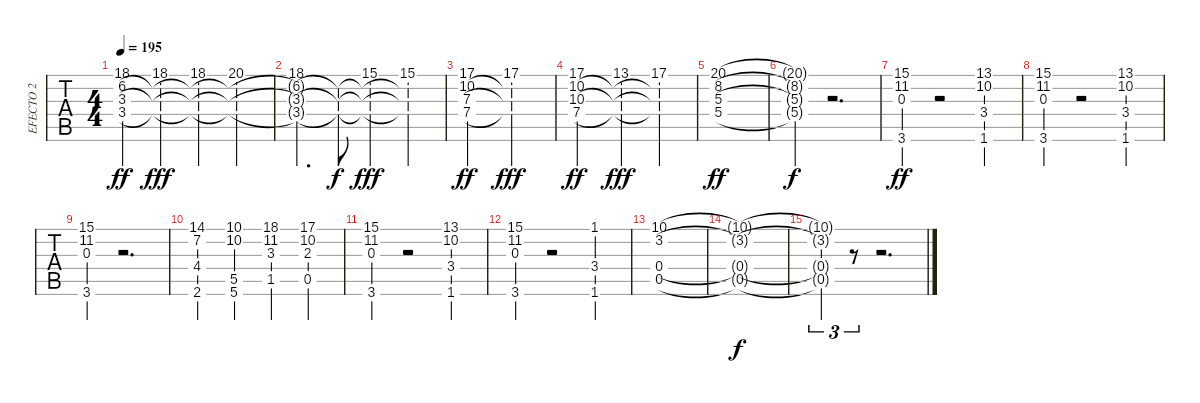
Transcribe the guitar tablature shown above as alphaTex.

\track ("EFECTO 2" "EFECTO 2") {instrument churchorgan}
\staff {tabs}
\tuning (Eb4 Bb3 Gb3 Db3 Ab2 Eb2) {hide}
\ts (4 4)
\tempo 195
\clef g2
\ks c
(18.1 6.2 3.3 3.4).4{dy ff} (18.1 6.2{t} 3.3{t} 3.4{t}).4{dy fff} (18.1 6.2{t} 3.3{t} 3.4{t}).4 (20.1 6.2{t} 3.3{t} 3.4{t}).4 |
(18.1 6.2{t} 3.3{t} 3.4{t}).4{d} (6.2{t} 3.3{t} 3.4{t}).8{dy f} (15.1 6.2{t} 3.3{t} 3.4{t}).4{dy fff} (15.1 6.2{t} 3.3{t} 3.4{t}).4 |
(17.1 10.2 7.3 7.4).2{dy ff} (17.1 10.2{t} 7.3{t} 7.4{t}).2{dy fff} |
(17.1 10.2 10.3 7.4).2{dy ff} (13.1 10.2{t} 10.3{t} 7.4{t}).4{dy fff} (17.1 10.2{t} 10.3{t} 7.4{t}).4 |
(20.1 8.2 5.3 5.4).1{dy ff} |
(20.1{t} 8.2{t} 5.3{t} 5.4{t}).4{dy f} r.2{d} |
(15.1 11.2 0.3 3.6).4{dy ff} r.2 (13.1 10.2 3.4 1.6).4 |
(15.1 11.2 0.3 3.6).4 r.2 (13.1 10.2 3.4 1.6).4 |
(15.1 11.2 0.3 3.6).4 r.2{d} |
(14.1 7.2 4.4 2.6).4 (10.1 10.2 5.5 5.6).4 (18.1 11.2 3.3 1.5).4 (17.1 10.2 2.3 0.5).4 |
(15.1 11.2 0.3 3.6).4 r.2 (13.1 10.2 3.4 1.6).4 |
(15.1 11.2 0.3 3.6).4 r.2 (1.1 3.4 1.6).4 |
(10.1 3.2 0.4 0.5).1 |
(10.1{t} 3.2{t} 0.4{t} 0.5{t}).1{dy f} |
(10.1{t} 3.2{t} 0.4{t} 0.5{t}).4{tu (3 2)} r.8{tu (3 2)} r.2{d}
